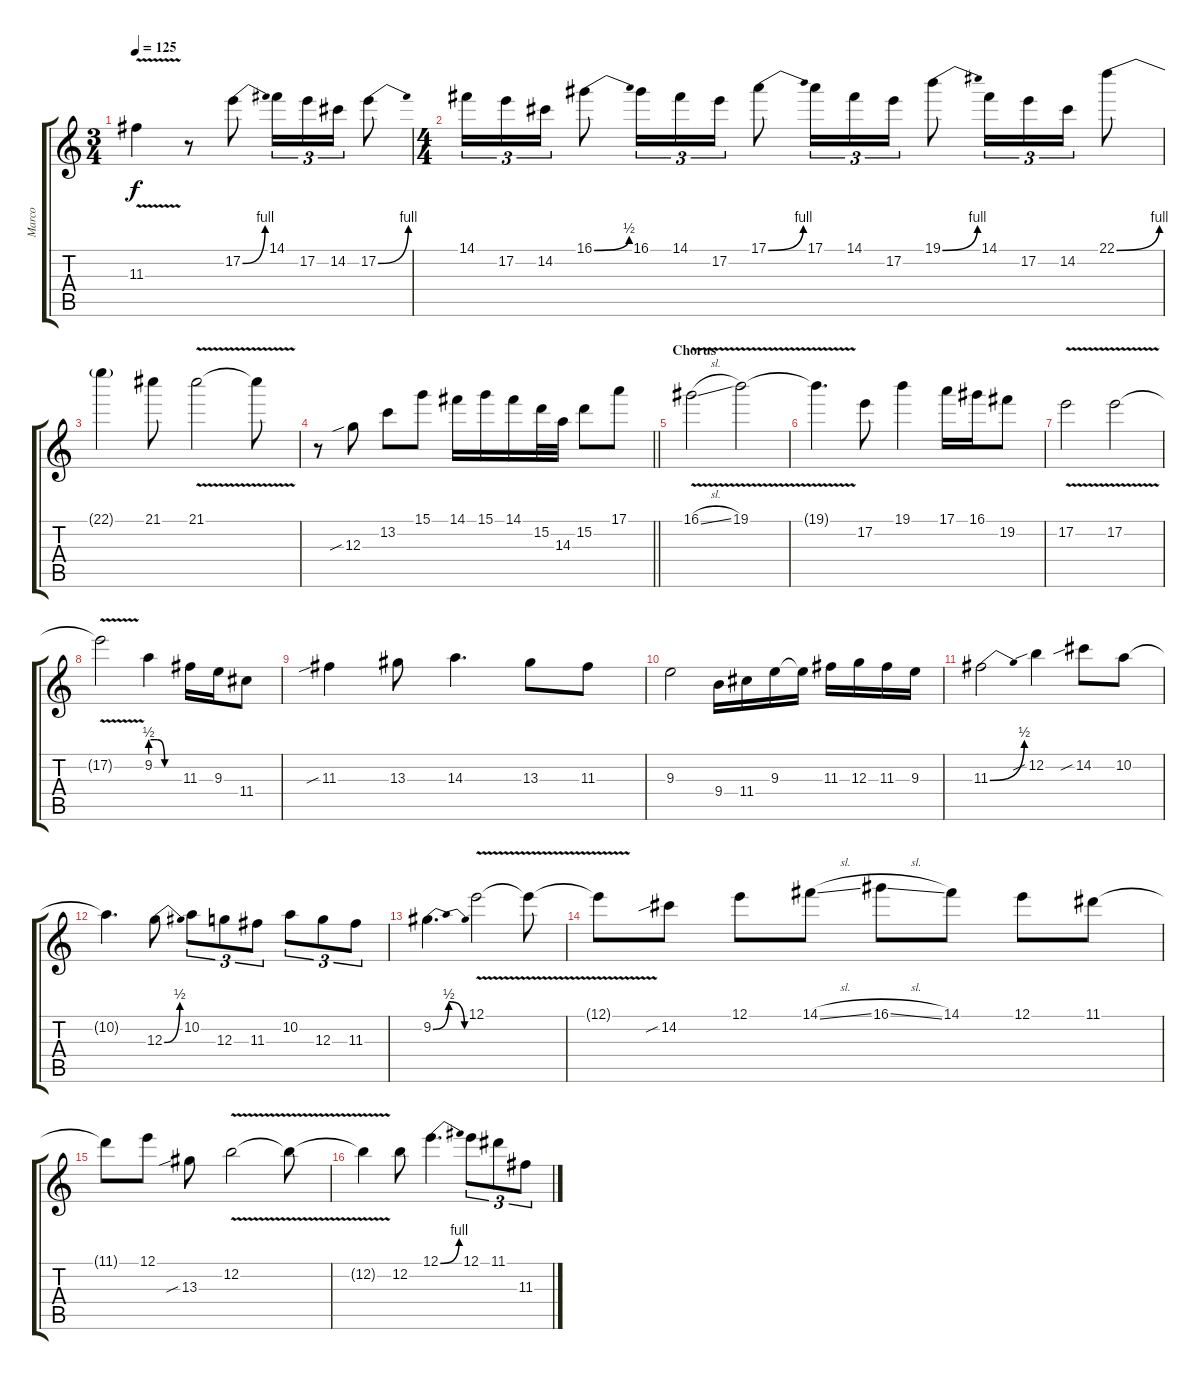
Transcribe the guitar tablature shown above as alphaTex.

\track ("Marco " "Marco ") {instrument distortionguitar}
\staff {score tabs}
\tuning (E4 B3 G3 D3 A2 E2) {hide}
\ts (3 4)
\tempo 125
\clef g2
\ks c
11.3{v}.4{dy f} r.8 17.2{be (bend 0 0 60 4)}.8 14.1.16{tu (3 2)} 17.2.16{tu (3 2)} 14.2.16{tu (3 2)} 17.2{be (bend 0 0 60 4)}.8 |
\ts (4 4)
14.1.16{tu (3 2)} 17.2.16{tu (3 2)} 14.2.16{tu (3 2)} 16.1{be (bend 0 0 60 2)}.8 16.1.16{tu (3 2)} 14.1.16{tu (3 2)} 17.2.16{tu (3 2)} 17.1{be (bend 0 0 60 4)}.8 17.1.16{tu (3 2)} 14.1.16{tu (3 2)} 17.2.16{tu (3 2)} 19.1{be (bend 0 0 60 4)}.8 14.1.16{tu (3 2)} 17.2.16{tu (3 2)} 14.2.16{tu (3 2)} 22.1{be (bend 0 0 60 4)}.8 |
22.1{t}.4 21.1.8 21.1{v}.2 21.1{t}.8 |
\barLineRight lightlight
r.8 12.3{sib}.8 13.2.8 15.1.8 14.1.16 15.1.16 14.1.16 15.2.32 14.3.32 15.2.8 17.1.8 |
\section ("" "Chorus")
16.1{v sl}.2 19.1{v}.2 |
19.1{t}.4{d} 17.2.8 19.1.4 17.1.16 16.1.16 19.2.8 |
17.2{v}.2 17.2{v}.2 |
17.2{t}.2 9.2{be (custom 0 2 15 2 30 0 60 0)}.4 11.3.16 9.3.16 11.4.8 |
11.3{sib}.4 13.3.8 14.3.4{d} 13.3.8 11.3.8 |
9.3.2 9.4.16 11.4.16 9.3.16 9.3{t}.16 11.3.16 12.3.16 11.3.16 9.3.16 |
11.3{be (bend 0 0 60 2)}.2 12.2{sib}.4 14.2{sib}.8 10.2.8 |
10.2{t}.4{d} 12.3{be (bend 0 0 60 2)}.8 10.2.8{tu (3 2)} 12.3.8{tu (3 2)} 11.3.8{tu (3 2)} 10.2.8{tu (3 2)} 12.3.8{tu (3 2)} 11.3.8{tu (3 2)} |
9.2{be (bendrelease 0 0 30 2 30 2 60 0)}.4{d} 12.1{v}.2 12.1{v t}.8 |
12.1{t}.8 14.2{sib}.8 12.1.8 14.1{sl}.8 16.1{sl}.8 14.1.8 12.1.8 11.1.8 |
11.1{t}.8 12.1.8 13.3{sib}.8 12.2{v}.2 12.2{t}.8 |
12.2{v t}.4 12.2.8 12.1{be (bend 0 0 60 4)}.4{d} 12.1.8{tu (3 2)} 11.1.8{tu (3 2)} 11.3.8{tu (3 2)}
